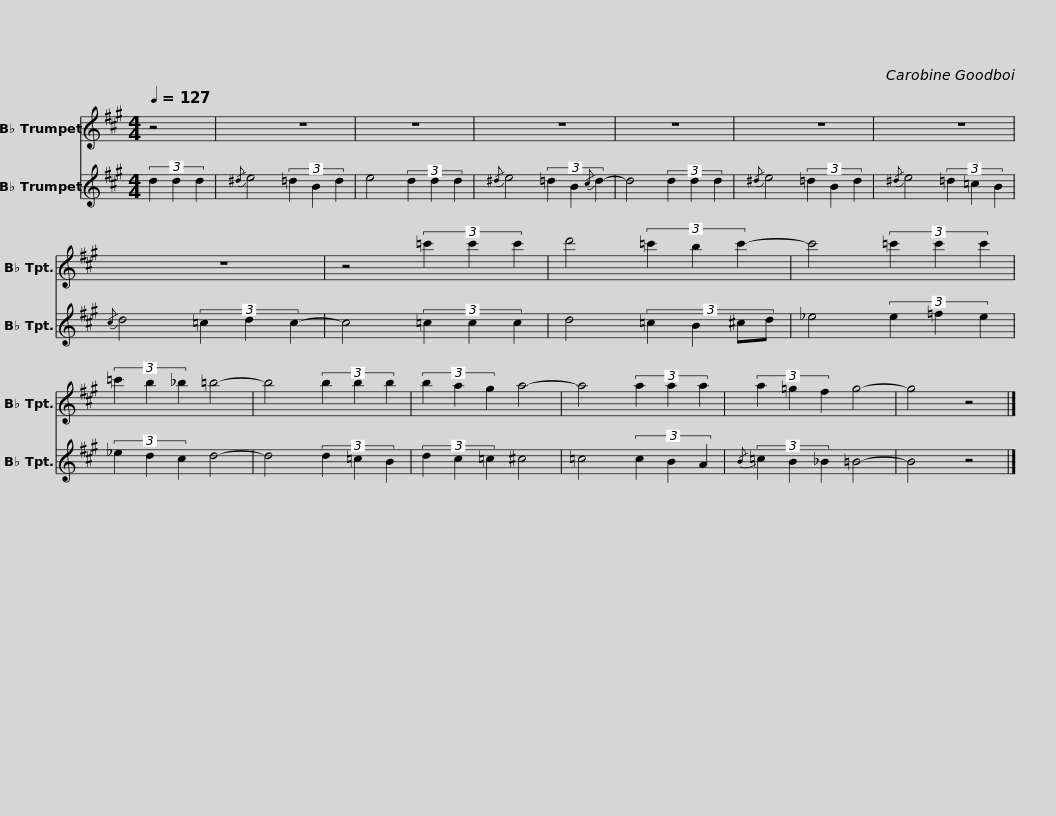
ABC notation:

X:1
%%score 1 2
L:1/8
Q:1/4=127
M:4/4
I:linebreak $
K:none
V:1 treble transpose=-2
V:2 treble transpose=-2
V:1
[K:A] z4 | z8 | z8 | z8 | z8 | %5
 z8 | z8 |$ z8 | z4 (3=c'2 c'2 c'2 | d'4 (3=c'2 b2 c'2- | %10
 c'4 (3=c'2 c'2 c'2 | (3=c'2 b2 _b2 =b4- | b4 (3b2 b2 b2 |$ (3b2 a2 g2 a4- | a4 (3a2 a2 a2 | %15
 (3a2 =g2 f2 g4- | g4 z4 |] %17
V:2
[K:A] (3d2 d2 d2 |{/^d} e4 (3=d2 B2 d2 | e4 (3d2 d2 d2 |{/^d} e4 (3=d2 B2{/c} d2- | d4 (3d2 d2 d2 | %5
{/^d} e4 (3=d2 B2 d2 |{/^d} e4 (3=d2 =c2 B2 |${/c} d4 (3=c2 d2 c2- | c4 (3=c2 c2 c2 | d4 (3:2:4=c2 B2 ^cd | %10
 _e4 (3e2 =f2 e2 | (3_e2 d2 c2 d4- | d4 (3d2 =c2 B2 |$ (3d2 c2 =c2 ^c4 | =c4 (3c2 B2 A2 | %15
{/B} (3=c2 B2 _B2 =B4- | B4 z4 |] %17
